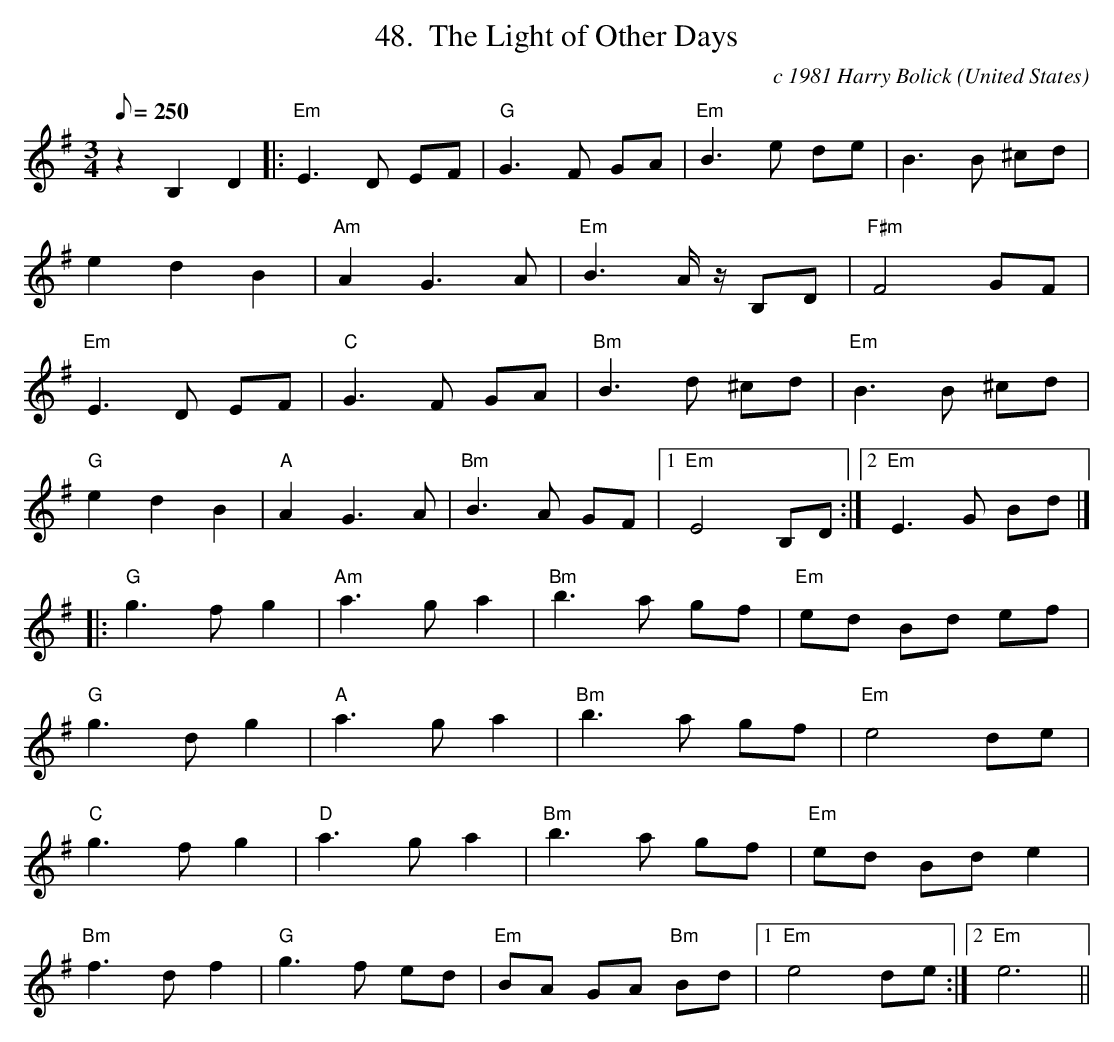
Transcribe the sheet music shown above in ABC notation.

X:1
T:48.  The Light of Other Days
C:c 1981 Harry Bolick
O:United States
M:3/4
L:1/8
Q:250
K:Em
z2 B,2 D2 |: "Em" E3 D EF | "G" G3 F GA | "Em" B3 e de | B3 B ^cd |
 e2 d2 B2 | "Am" A2 G3 A | "Em" B3 A/2 z/2 B,D | "F#m" F4 GF |
"Em" E3 D EF | "C" G3 F GA | "Bm" B3 d ^cd | "Em" B3 B ^cd |
"G" e2 d2 B2 | "A" A2 G3 A | "Bm" B3 A GF |1 "Em" E4 B,D :|2 "Em" E3 G Bd |]
|: "G" g3 f g2 | "Am" a3 g a2 | "Bm" b3 a gf | "Em" ed Bd ef |
"G" g3 dg2 | "A" a3 g a2 | "Bm" b3 a gf | "Em" e4 de |
 "C" g3 f g2 | "D" a3 g a2 | "Bm" b3 a gf | "Em" ed Bd e2 |
"Bm" f3 d f2 | "G" g3 f ed | "Em" BA  GA "Bm" Bd |1 "Em"e4 de :|2 "Em" e6 ||
